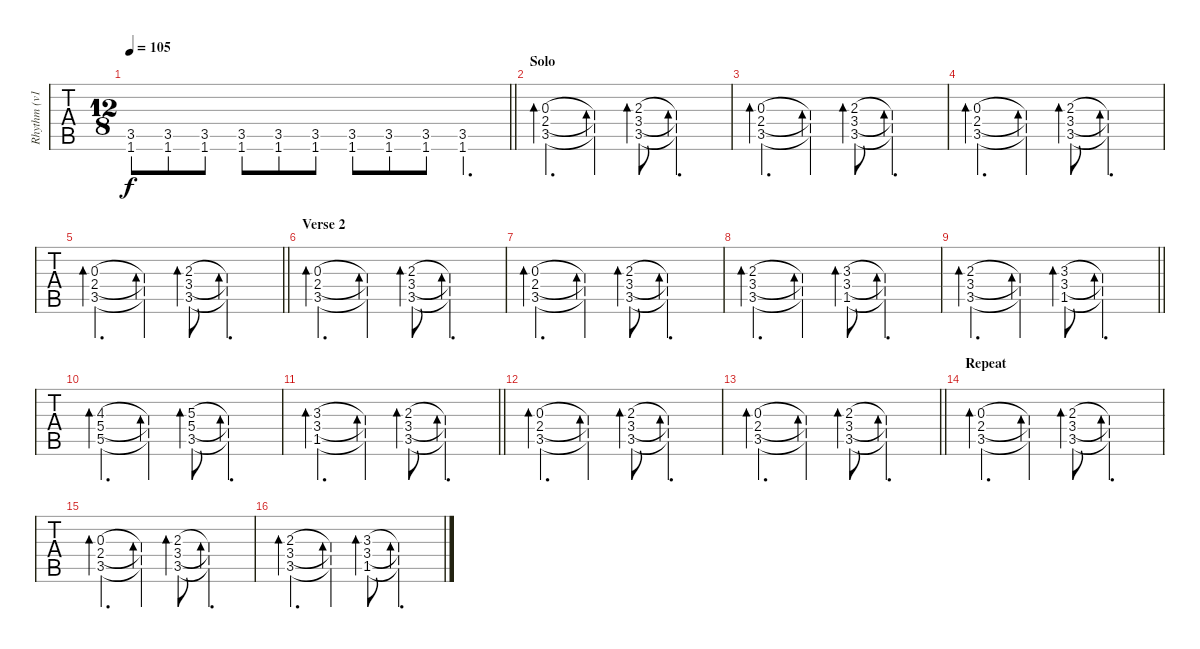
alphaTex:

\track ("Rhythm (v1)" "Rhythm (v1") {instrument electricguitarclean}
\staff {tabs}
\tuning (E4 B3 G3 D3 A2 E2) {hide}
\ts (12 8)
\tempo 105
\clef g2
\barLineRight lightlight
\ks c
(3.5 1.6).8{dy f} (3.5 1.6).8 (3.5 1.6).8 (3.5 1.6).8 (3.5 1.6).8 (3.5 1.6).8 (3.5 1.6).8 (3.5 1.6).8 (3.5 1.6).8 (3.5 1.6).4{d} |
\section ("" "Solo")
(0.3 2.4 3.5).4{d bd 120} (0.3{t} 2.4{t} 3.5{t}).4{bd 120} (2.3 3.4 3.5).8{bd 240} (2.3{t} 3.4{t} 3.5{t}).2{d bd 240} |
(0.3 2.4 3.5).4{d bd 120} (0.3{t} 2.4{t} 3.5{t}).4{bd 120} (2.3 3.4 3.5).8{bd 240} (2.3{t} 3.4{t} 3.5{t}).2{d bd 240} |
(0.3 2.4 3.5).4{d bd 120} (0.3{t} 2.4{t} 3.5{t}).4{bd 120} (2.3 3.4 3.5).8{bd 240} (2.3{t} 3.4{t} 3.5{t}).2{d bd 240} |
\barLineRight lightlight
(0.3 2.4 3.5).4{d bd 120} (0.3{t} 2.4{t} 3.5{t}).4{bd 120} (2.3 3.4 3.5).8{bd 240} (2.3{t} 3.4{t} 3.5{t}).2{d bd 240} |
\section ("" "Verse 2")
(0.3 2.4 3.5).4{d bd 120} (0.3{t} 2.4{t} 3.5{t}).4{bd 120} (2.3 3.4 3.5).8{bd 240} (2.3{t} 3.4{t} 3.5{t}).2{d bd 240} |
(0.3 2.4 3.5).4{d bd 120} (0.3{t} 2.4{t} 3.5{t}).4{bd 120} (2.3 3.4 3.5).8{bd 240} (2.3{t} 3.4{t} 3.5{t}).2{d bd 240} |
(2.3 3.4 3.5).4{d bd 240} (2.3{t} 3.4{t} 3.5{t}).4{bd 240} (3.3 3.4 1.5).8{bd 240} (3.3{t} 3.4{t} 1.5{t}).2{d bd 240} |
\barLineRight lightlight
(2.3 3.4 3.5).4{d bd 240} (2.3{t} 3.4{t} 3.5{t}).4{bd 240} (3.3 3.4 1.5).8{bd 240} (3.3{t} 3.4{t} 1.5{t}).2{d bd 240} |
(4.3 5.4 5.5).4{d bd 240} (4.3{t} 5.4{t} 5.5{t}).4{bd 240} (5.3 5.4 3.5).8{bd 240} (5.3{t} 5.4{t} 3.5{t}).2{d bd 240} |
\barLineRight lightlight
(3.3 3.4 1.5).4{d bd 240} (3.3{t} 3.4{t} 1.5{t}).4{bd 240} (2.3 3.4 3.5).8{bd 240} (2.3{t} 3.4{t} 3.5{t}).2{d bd 240} |
(0.3 2.4 3.5).4{d bd 240} (0.3{t} 2.4{t} 3.5{t}).4{bd 240} (2.3 3.4 3.5).8{bd 240} (2.3{t} 3.4{t} 3.5{t}).2{d bd 240} |
\barLineRight lightlight
(0.3 2.4 3.5).4{d bd 120} (0.3{t} 2.4{t} 3.5{t}).4{bd 120} (2.3 3.4 3.5).8{bd 240} (2.3{t} 3.4{t} 3.5{t}).2{d bd 240} |
\section ("" "Repeat")
(0.3 2.4 3.5).4{d bd 120} (0.3{t} 2.4{t} 3.5{t}).4{bd 120} (2.3 3.4 3.5).8{bd 240} (2.3{t} 3.4{t} 3.5{t}).2{d bd 240} |
(0.3 2.4 3.5).4{d bd 120} (0.3{t} 2.4{t} 3.5{t}).4{bd 120} (2.3 3.4 3.5).8{bd 240} (2.3{t} 3.4{t} 3.5{t}).2{d bd 240} |
(2.3 3.4 3.5).4{d bd 240} (2.3{t} 3.4{t} 3.5{t}).4{bd 240} (3.3 3.4 1.5).8{bd 240} (3.3{t} 3.4{t} 1.5{t}).2{d bd 240}
